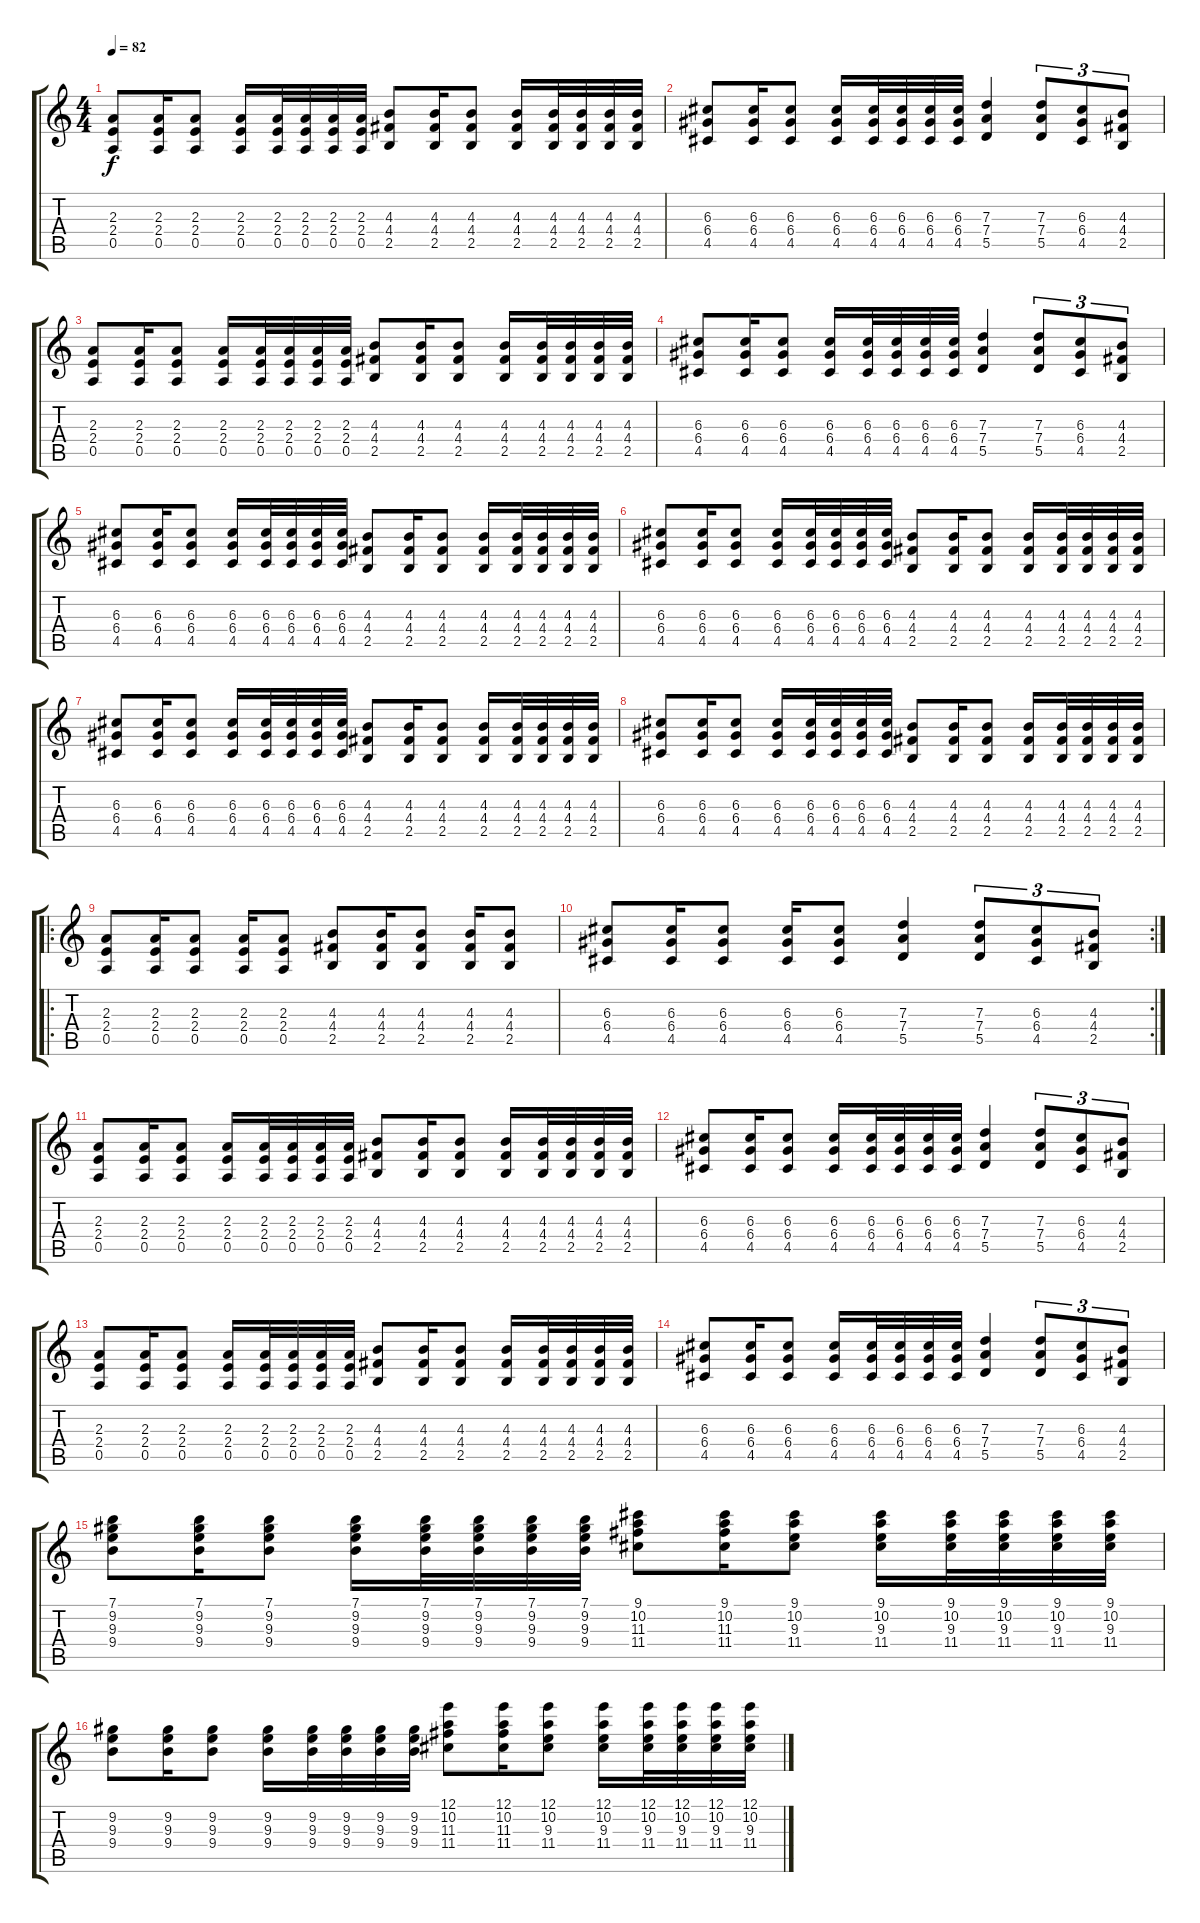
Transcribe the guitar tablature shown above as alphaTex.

\track "" {instrument acousticguitarsteel}
\staff {score tabs}
\tuning (E4 B3 G3 D3 A2 E2) {hide}
\ts (4 4)
\tempo 82
\clef g2
\ks c
(2.3 2.4 0.5).8{dy f} (2.3 2.4 0.5).16 (2.3 2.4 0.5).8 (2.3 2.4 0.5).16 (2.3 2.4 0.5).32 (2.3 2.4 0.5).32 (2.3 2.4 0.5).32 (2.3 2.4 0.5).32 (4.3 4.4 2.5).8 (4.3 4.4 2.5).16 (4.3 4.4 2.5).8 (4.3 4.4 2.5).16 (4.3 4.4 2.5).32 (4.3 4.4 2.5).32 (4.3 4.4 2.5).32 (4.3 4.4 2.5).32 |
(6.3 6.4 4.5).8 (6.3 6.4 4.5).16 (6.3 6.4 4.5).8 (6.3 6.4 4.5).16 (6.3 6.4 4.5).32 (6.3 6.4 4.5).32 (6.3 6.4 4.5).32 (6.3 6.4 4.5).32 (7.3 7.4 5.5).4 (7.3 7.4 5.5).8{tu (3 2)} (6.3 6.4 4.5).8{tu (3 2)} (4.3 4.4 2.5).8{tu (3 2)} |
(2.3 2.4 0.5).8 (2.3 2.4 0.5).16 (2.3 2.4 0.5).8 (2.3 2.4 0.5).16 (2.3 2.4 0.5).32 (2.3 2.4 0.5).32 (2.3 2.4 0.5).32 (2.3 2.4 0.5).32 (4.3 4.4 2.5).8 (4.3 4.4 2.5).16 (4.3 4.4 2.5).8 (4.3 4.4 2.5).16 (4.3 4.4 2.5).32 (4.3 4.4 2.5).32 (4.3 4.4 2.5).32 (4.3 4.4 2.5).32 |
(6.3 6.4 4.5).8 (6.3 6.4 4.5).16 (6.3 6.4 4.5).8 (6.3 6.4 4.5).16 (6.3 6.4 4.5).32 (6.3 6.4 4.5).32 (6.3 6.4 4.5).32 (6.3 6.4 4.5).32 (7.3 7.4 5.5).4 (7.3 7.4 5.5).8{tu (3 2)} (6.3 6.4 4.5).8{tu (3 2)} (4.3 4.4 2.5).8{tu (3 2)} |
(6.3 6.4 4.5).8 (6.3 6.4 4.5).16 (6.3 6.4 4.5).8 (6.3 6.4 4.5).16 (6.3 6.4 4.5).32 (6.3 6.4 4.5).32 (6.3 6.4 4.5).32 (6.3 6.4 4.5).32 (4.3 4.4 2.5).8 (4.3 4.4 2.5).16 (4.3 4.4 2.5).8 (4.3 4.4 2.5).16 (4.3 4.4 2.5).32 (4.3 4.4 2.5).32 (4.3 4.4 2.5).32 (4.3 4.4 2.5).32 |
(6.3 6.4 4.5).8 (6.3 6.4 4.5).16 (6.3 6.4 4.5).8 (6.3 6.4 4.5).16 (6.3 6.4 4.5).32 (6.3 6.4 4.5).32 (6.3 6.4 4.5).32 (6.3 6.4 4.5).32 (4.3 4.4 2.5).8 (4.3 4.4 2.5).16 (4.3 4.4 2.5).8 (4.3 4.4 2.5).16 (4.3 4.4 2.5).32 (4.3 4.4 2.5).32 (4.3 4.4 2.5).32 (4.3 4.4 2.5).32 |
(6.3 6.4 4.5).8 (6.3 6.4 4.5).16 (6.3 6.4 4.5).8 (6.3 6.4 4.5).16 (6.3 6.4 4.5).32 (6.3 6.4 4.5).32 (6.3 6.4 4.5).32 (6.3 6.4 4.5).32 (4.3 4.4 2.5).8 (4.3 4.4 2.5).16 (4.3 4.4 2.5).8 (4.3 4.4 2.5).16 (4.3 4.4 2.5).32 (4.3 4.4 2.5).32 (4.3 4.4 2.5).32 (4.3 4.4 2.5).32 |
(6.3 6.4 4.5).8 (6.3 6.4 4.5).16 (6.3 6.4 4.5).8 (6.3 6.4 4.5).16 (6.3 6.4 4.5).32 (6.3 6.4 4.5).32 (6.3 6.4 4.5).32 (6.3 6.4 4.5).32 (4.3 4.4 2.5).8 (4.3 4.4 2.5).16 (4.3 4.4 2.5).8 (4.3 4.4 2.5).16 (4.3 4.4 2.5).32 (4.3 4.4 2.5).32 (4.3 4.4 2.5).32 (4.3 4.4 2.5).32 |
\ro
(2.3 2.4 0.5).8 (2.3 2.4 0.5).16 (2.3 2.4 0.5).8 (2.3 2.4 0.5).16 (2.3 2.4 0.5).8 (4.3 4.4 2.5).8 (4.3 4.4 2.5).16 (4.3 4.4 2.5).8 (4.3 4.4 2.5).16 (4.3 4.4 2.5).8 |
\rc 2
(6.3 6.4 4.5).8 (6.3 6.4 4.5).16 (6.3 6.4 4.5).8 (6.3 6.4 4.5).16 (6.3 6.4 4.5).8 (7.3 7.4 5.5).4 (7.3 7.4 5.5).8{tu (3 2)} (6.3 6.4 4.5).8{tu (3 2)} (4.3 4.4 2.5).8{tu (3 2)} |
(2.3 2.4 0.5).8 (2.3 2.4 0.5).16 (2.3 2.4 0.5).8 (2.3 2.4 0.5).16 (2.3 2.4 0.5).32 (2.3 2.4 0.5).32 (2.3 2.4 0.5).32 (2.3 2.4 0.5).32 (4.3 4.4 2.5).8 (4.3 4.4 2.5).16 (4.3 4.4 2.5).8 (4.3 4.4 2.5).16 (4.3 4.4 2.5).32 (4.3 4.4 2.5).32 (4.3 4.4 2.5).32 (4.3 4.4 2.5).32 |
(6.3 6.4 4.5).8 (6.3 6.4 4.5).16 (6.3 6.4 4.5).8 (6.3 6.4 4.5).16 (6.3 6.4 4.5).32 (6.3 6.4 4.5).32 (6.3 6.4 4.5).32 (6.3 6.4 4.5).32 (7.3 7.4 5.5).4 (7.3 7.4 5.5).8{tu (3 2)} (6.3 6.4 4.5).8{tu (3 2)} (4.3 4.4 2.5).8{tu (3 2)} |
(2.3 2.4 0.5).8 (2.3 2.4 0.5).16 (2.3 2.4 0.5).8 (2.3 2.4 0.5).16 (2.3 2.4 0.5).32 (2.3 2.4 0.5).32 (2.3 2.4 0.5).32 (2.3 2.4 0.5).32 (4.3 4.4 2.5).8 (4.3 4.4 2.5).16 (4.3 4.4 2.5).8 (4.3 4.4 2.5).16 (4.3 4.4 2.5).32 (4.3 4.4 2.5).32 (4.3 4.4 2.5).32 (4.3 4.4 2.5).32 |
(6.3 6.4 4.5).8 (6.3 6.4 4.5).16 (6.3 6.4 4.5).8 (6.3 6.4 4.5).16 (6.3 6.4 4.5).32 (6.3 6.4 4.5).32 (6.3 6.4 4.5).32 (6.3 6.4 4.5).32 (7.3 7.4 5.5).4 (7.3 7.4 5.5).8{tu (3 2)} (6.3 6.4 4.5).8{tu (3 2)} (4.3 4.4 2.5).8{tu (3 2)} |
(7.1 9.2 9.3 9.4).8 (7.1 9.2 9.3 9.4).16 (7.1 9.2 9.3 9.4).8 (7.1 9.2 9.3 9.4).16 (7.1 9.2 9.3 9.4).32 (7.1 9.2 9.3 9.4).32 (7.1 9.2 9.3 9.4).32 (7.1 9.2 9.3 9.4).32 (9.1 10.2 11.3 11.4).8 (9.1 10.2 11.3 11.4).16 (9.1 10.2 9.3 11.4).8 (9.1 10.2 9.3 11.4).16 (9.1 10.2 9.3 11.4).32 (9.1 10.2 9.3 11.4).32 (9.1 10.2 9.3 11.4).32 (9.1 10.2 9.3 11.4).32 |
(9.2 9.3 9.4).8 (9.2 9.3 9.4).16 (9.2 9.3 9.4).8 (9.2 9.3 9.4).16 (9.2 9.3 9.4).32 (9.2 9.3 9.4).32 (9.2 9.3 9.4).32 (9.2 9.3 9.4).32 (12.1 10.2 11.3 11.4).8 (12.1 10.2 11.3 11.4).16 (12.1 10.2 9.3 11.4).8 (12.1 10.2 9.3 11.4).16 (12.1 10.2 9.3 11.4).32 (12.1 10.2 9.3 11.4).32 (12.1 10.2 9.3 11.4).32 (12.1 10.2 9.3 11.4).32
